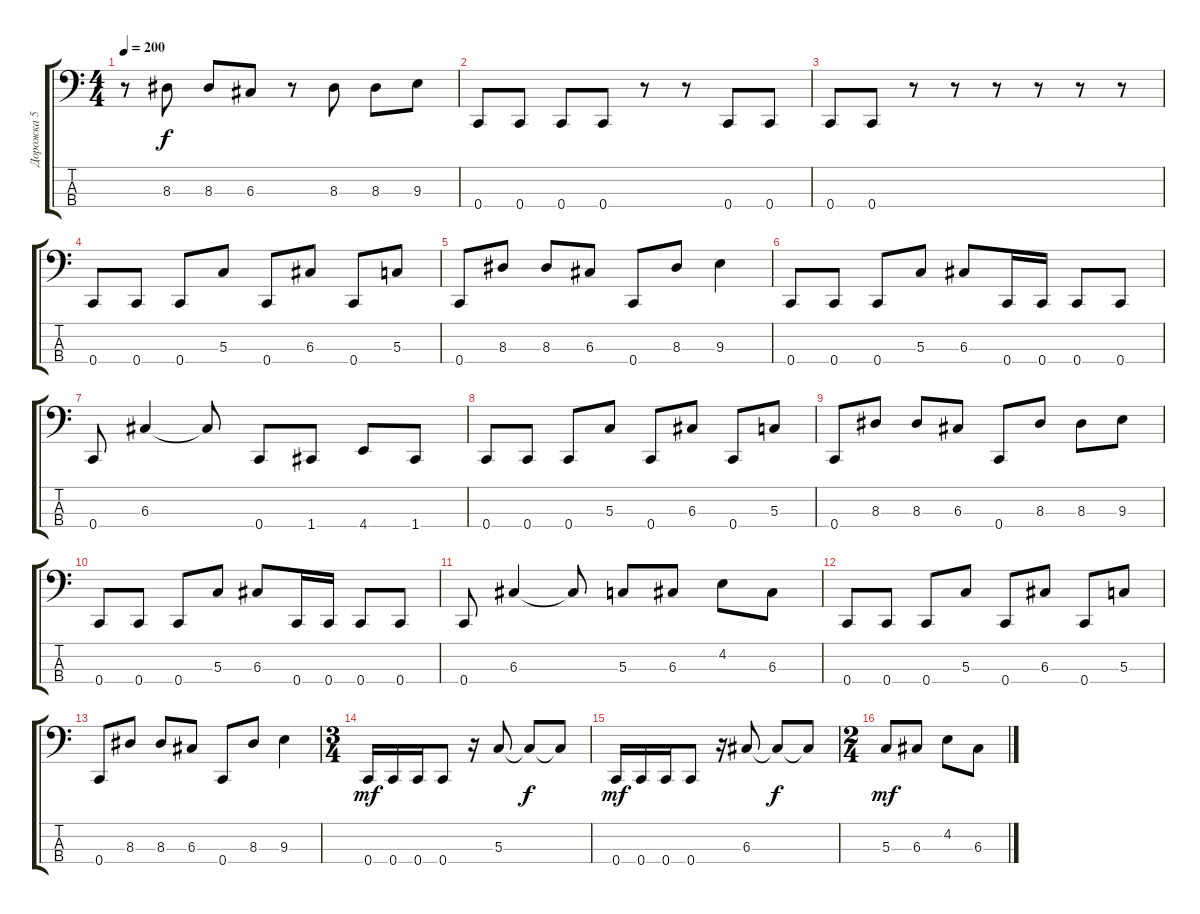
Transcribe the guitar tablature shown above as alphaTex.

\track ("Дорожка 5" "Дорожка 5") {instrument electricbasspick}
\staff {score tabs}
\tuning (F2 C2 G1 C1) {hide}
\ts (4 4)
\tempo 200
\clef f4
\ks c
r.8{dy f} 8.3.8 8.3.8 6.3.8 r.8 8.3.8 8.3.8 9.3.8 |
0.4.8 0.4.8 0.4.8 0.4.8 r.8 r.8 0.4.8 0.4.8 |
0.4.8 0.4.8 r.8 r.8 r.8 r.8 r.8 r.8 |
0.4.8 0.4.8 0.4.8 5.3.8 0.4.8 6.3.8 0.4.8 5.3.8 |
0.4.8 8.3.8 8.3.8 6.3.8 0.4.8 8.3.8 9.3.4 |
0.4.8 0.4.8 0.4.8 5.3.8 6.3.8 0.4.16 0.4.16 0.4.8 0.4.8 |
0.4.8 6.3.4 6.3{t}.8 0.4.8 1.4.8 4.4.8 1.4.8 |
0.4.8 0.4.8 0.4.8 5.3.8 0.4.8 6.3.8 0.4.8 5.3.8 |
0.4.8 8.3.8 8.3.8 6.3.8 0.4.8 8.3.8 8.3.8 9.3.8 |
0.4.8 0.4.8 0.4.8 5.3.8 6.3.8 0.4.16 0.4.16 0.4.8 0.4.8 |
0.4.8 6.3.4 6.3{t}.8 5.3.8 6.3.8 4.2.8 6.3.8 |
0.4.8 0.4.8 0.4.8 5.3.8 0.4.8 6.3.8 0.4.8 5.3.8 |
0.4.8 8.3.8 8.3.8 6.3.8 0.4.8 8.3.8 9.3.4 |
\ts (3 4)
0.4.16{dy mf} 0.4.16 0.4.16 0.4.8 r.16 5.3.8 5.3{t}.8{dy f} 5.3{t}.8 |
0.4.16{dy mf} 0.4.16 0.4.16 0.4.8 r.16 6.3.8 6.3{t}.8{dy f} 6.3{t}.8 |
\ts (2 4)
5.3.8{dy mf} 6.3.8 4.2.8 6.3.8
